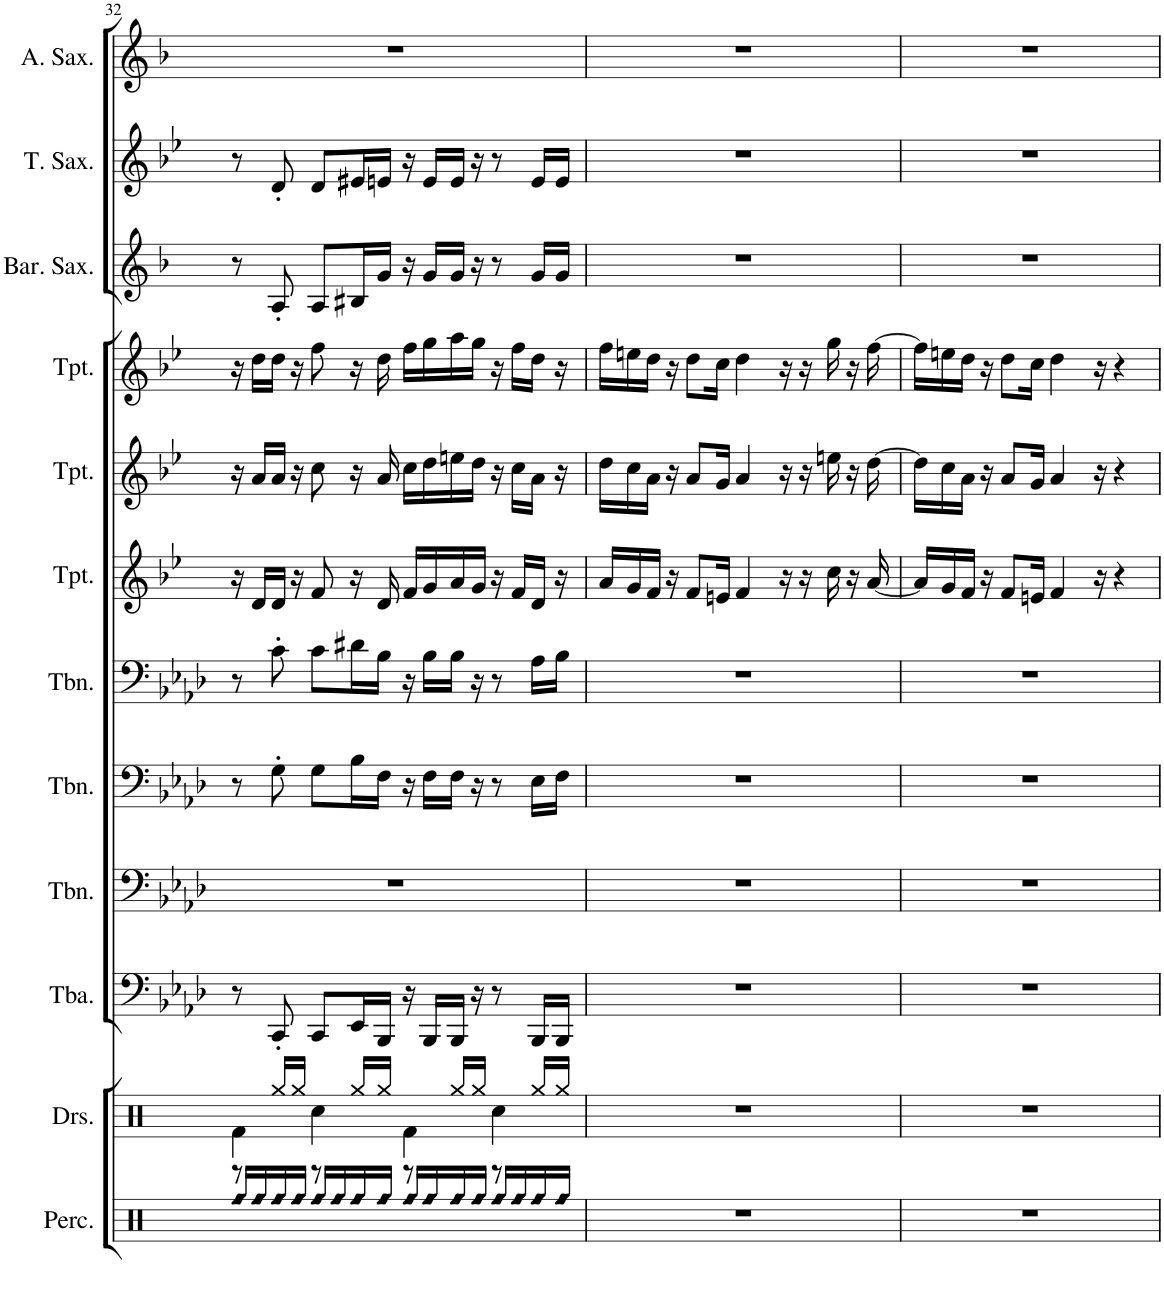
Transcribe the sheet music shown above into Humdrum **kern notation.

**kern	**kern	**kern	**kern	**kern	**kern	**kern	**kern	**kern	**kern	**kern	**kern
*part12	*part11	*part10	*part9	*part8	*part7	*part6	*part5	*part4	*part3	*part2	*part1
*staff12	*staff11	*staff10	*staff9	*staff8	*staff7	*staff6	*staff5	*staff4	*staff3	*staff2	*staff1
*I"Percussion	*I"Drumset	*I"Tuba	*I"Trombone	*I"Trombone	*I"Trombone	*I"Trumpet	*I"Trumpet	*I"Trumpet	*I"Baritone Saxophone	*I"Tenor Saxophone	*I"Alto Saxophone
*I'Perc.	*I'Drs.	*I'Tba.	*I'Tbn.	*I'Tbn.	*I'Tbn.	*I'Tpt.	*I'Tpt.	*I'Tpt.	*I'Bar. Sax.	*I'T. Sax.	*I'A. Sax.
!!LO:PB:g=z
*clefX	*clefX	*clefF4	*clefF4	*clefF4	*clefF4	*clefG2	*clefG2	*clefG2	*clefG2	*clefG2	*clefG2
*	*	*	*	*	*	*Trd1c2	*Trd1c2	*Trd1c2	*Trd12c21	*Trd8c14	*Trd5c9
*k[]	*k[]	*k[b-e-a-d-]	*k[b-e-a-d-]	*k[b-e-a-d-]	*k[b-e-a-d-]	*k[b-e-]	*k[b-e-]	*k[b-e-]	*k[b-]	*k[b-e-]	*k[b-]
*M4/4	*M4/4	*M4/4	*M4/4	*M4/4	*M4/4	*M4/4	*M4/4	*M4/4	*M4/4	*M4/4	*M4/4
=32	=32	=32	=32	=32	=32	=32	=32	=32	=32	=32	=32
!LO:N:head=diamond	!	!	!	!	!	!	!	!	!	!	!
*	*^	*	*	*	*	*	*	*	*	*	*
16Rff/LL	4Rf\	8r	8r	1r	8r	8r	16r	16r	16r	8r	8r	1r
!LO:N:head=diamond	!	!	!	!	!	!	!	!	!	!	!	!
16Rff/	.	.	.	.	.	.	16d/LL	16a/LL	16dd\LL	.	.	.
!LO:N:head=diamond	!	!	!	!	!	!	!	!	!	!	!	!
16Rff/	.	16Rgg/LL	8CC'/	.	8G'\	8c'\	16d/JJ	16a/JJ	16dd\JJ	8A'/	8d'/	.
!LO:N:head=diamond	!	!	!	!	!	!	!	!	!	!	!	!
16Rff/JJ	.	16Rgg/JJ	.	.	.	.	16r	16r	16r	.	.	.
!LO:N:head=diamond	!	!	!	!	!	!	!	!	!	!	!	!
16Rff/LL	4Rcc\	8r	8CC/L	.	8G\L	8c\L	8f/	8cc\	8ff\	8A/L	8d/L	.
!LO:N:head=diamond	!	!	!	!	!	!	!	!	!	!	!	!
16Rff/	.	.	.	.	.	.	.	.	.	.	.	.
!LO:N:head=diamond	!	!	!	!	!	!	!	!	!	!	!	!
16Rff/	.	16Rgg/LL	16EE-/L	.	16B-\L	16d#X\L	16r	16r	16r	16B#X/L	16e#X/L	.
!LO:N:head=diamond	!	!	!	!	!	!	!	!	!	!	!	!
16Rff/JJ	.	16Rgg/JJ	16BBB-/JJ	.	16F\JJ	16B-\JJ	16d/	16a/	16dd\	16g/JJ	16en/JJ	.
!LO:N:head=diamond	!	!	!	!	!	!	!	!	!	!	!	!
16Rff/LL	4Rf\	8r	16r	.	16r	16r	16f/LL	16cc\LL	16ff\LL	16r	16r	.
!LO:N:head=diamond	!	!	!	!	!	!	!	!	!	!	!	!
16Rff/	.	.	16BBB-/LL	.	16F\LL	16B-\LL	16g/	16dd\	16gg\	16g/LL	16e/LL	.
!LO:N:head=diamond	!	!	!	!	!	!	!	!	!	!	!	!
16Rff/	.	16Rgg/LL	16BBB-/JJ	.	16F\JJ	16B-\JJ	16a/	16een\	16aa\	16g/JJ	16e/JJ	.
!LO:N:head=diamond	!	!	!	!	!	!	!	!	!	!	!	!
16Rff/JJ	.	16Rgg/JJ	16r	.	16r	16r	16g/JJ	16dd\JJ	16gg\JJ	16r	16r	.
!LO:N:head=diamond	!	!	!	!	!	!	!	!	!	!	!	!
16Rff/LL	4Rcc\	8r	8r	.	8r	8r	16r	16r	16r	8r	8r	.
!LO:N:head=diamond	!	!	!	!	!	!	!	!	!	!	!	!
16Rff/	.	.	.	.	.	.	16f/LL	16cc\LL	16ff\LL	.	.	.
!LO:N:head=diamond	!	!	!	!	!	!	!	!	!	!	!	!
16Rff/	.	16Rgg/LL	16BBB-/LL	.	16E-\LL	16A-\LL	16d/JJ	16a\JJ	16dd\JJ	16g/LL	16e/LL	.
!LO:N:head=diamond	!	!	!	!	!	!	!	!	!	!	!	!
16Rff/JJ	.	16Rgg/JJ	16BBB-/JJ	.	16F\JJ	16B-\JJ	16r	16r	16r	16g/JJ	16e/JJ	.
*	*v	*v	*	*	*	*	*	*	*	*	*	*
=33	=33	=33	=33	=33	=33	=33	=33	=33	=33	=33	=33
1r	1r	1r	1r	1r	1r	16a/LL	16dd\LL	16ff\LL	1r	1r	1r
.	.	.	.	.	.	16g/	16cc\	16een\	.	.	.
.	.	.	.	.	.	16f/JJ	16a\JJ	16dd\JJ	.	.	.
.	.	.	.	.	.	16r	16r	16r	.	.	.
.	.	.	.	.	.	8f/L	8a/L	8dd\L	.	.	.
.	.	.	.	.	.	16en/Jk	16g/Jk	16cc\Jk	.	.	.
.	.	.	.	.	.	4f/	4a/	4dd\	.	.	.
.	.	.	.	.	.	16r	16r	16r	.	.	.
.	.	.	.	.	.	16r	16r	16r	.	.	.
.	.	.	.	.	.	16cc\	16een\	16gg\	.	.	.
.	.	.	.	.	.	16r	16r	16r	.	.	.
.	.	.	.	.	.	[16a/	[16dd\	[16ff\	.	.	.
=34	=34	=34	=34	=34	=34	=34	=34	=34	=34	=34	=34
1r	1r	1r	1r	1r	1r	16a/LL]	16dd\LL]	16ff\LL]	1r	1r	1r
.	.	.	.	.	.	16g/	16cc\	16een\	.	.	.
.	.	.	.	.	.	16f/JJ	16a\JJ	16dd\JJ	.	.	.
.	.	.	.	.	.	16r	16r	16r	.	.	.
.	.	.	.	.	.	8f/L	8a/L	8dd\L	.	.	.
.	.	.	.	.	.	16en/Jk	16g/Jk	16cc\Jk	.	.	.
.	.	.	.	.	.	4f/	4a/	4dd\	.	.	.
.	.	.	.	.	.	16r	16r	16r	.	.	.
.	.	.	.	.	.	4r	4r	4r	.	.	.
=	=	=	=	=	=	=	=	=	=	=	=
*-	*-	*-	*-	*-	*-	*-	*-	*-	*-	*-	*-
